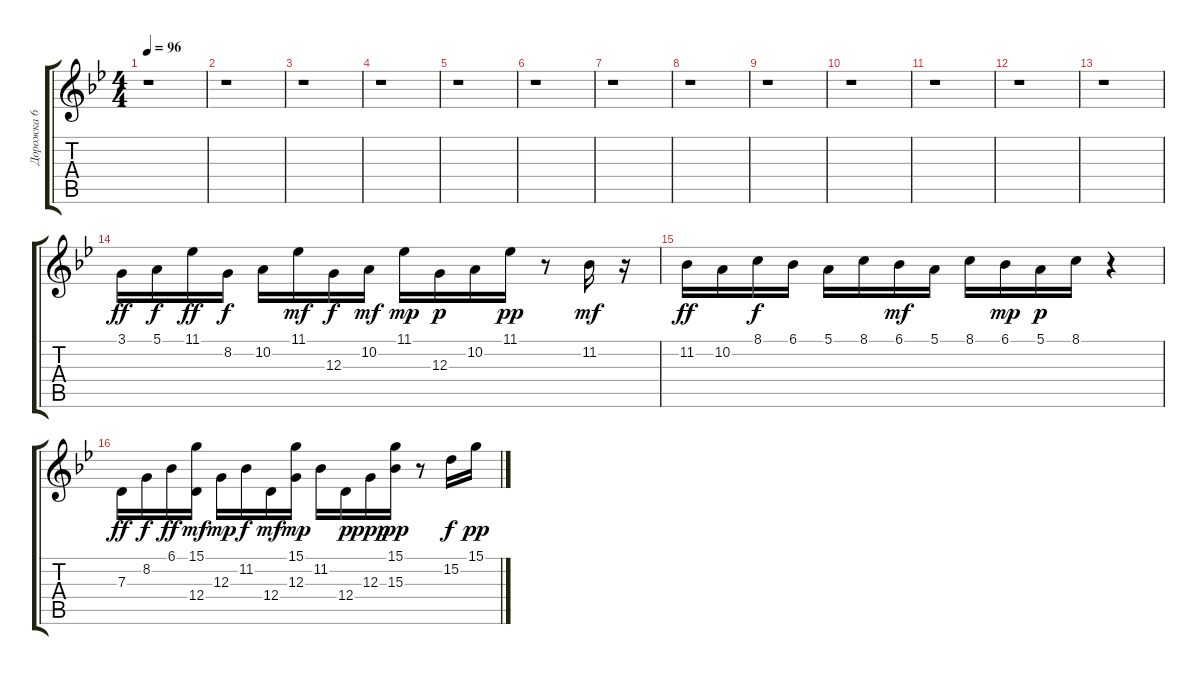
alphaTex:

\track ("Дорожка 6" "Дорожка 6") {instrument oboe}
\staff {score tabs}
\tuning (E4 B3 G3 D3 A2 E2) {hide}
\ts (4 4)
\tempo 96
\clef g2
\ks bb
r.1{dy ff} |
r.1 |
r.1 |
r.1 |
r.1 |
r.1 |
r.1 |
r.1 |
r.1 |
r.1 |
r.1 |
r.1 |
r.1 |
3.1.16{instrument fx4atmosphere} 5.1.16{dy f} 11.1.16{dy ff} 8.2.16{dy f balance 10} 10.2.16 11.1.16{dy mf} 12.3.16{dy f balance 5} 10.2.16{dy mf} 11.1.16{dy mp} 12.3.16{dy p balance 1} 10.2.16 11.1.16{dy pp} r.8 11.2.16{dy mf} r.16 |
11.2.16{dy ff balance 15} 10.2.16 8.1.16{dy f} 6.1.16{balance 0} 5.1.16 8.1.16 6.1.16{dy mf balance 14} 5.1.16 8.1.16 6.1.16{dy mp balance 3} 5.1.16{dy p} 8.1.16 r.4 |
7.3.16{dy ff balance 15} 8.2.16{dy f} 6.1.16{dy ff} (15.1 12.4).16{dy mf balance 0} 12.3.16{dy mp} 11.2.16{dy f} 12.4.16{dy mf balance 14} (15.1 12.3).16{dy mp} 11.2.16 12.4.16{dy p balance 1} 12.3.16{dy ppp} (15.1 15.3).16{dy pp} r.8 15.2.16{dy f} 15.1.16{dy pp}
